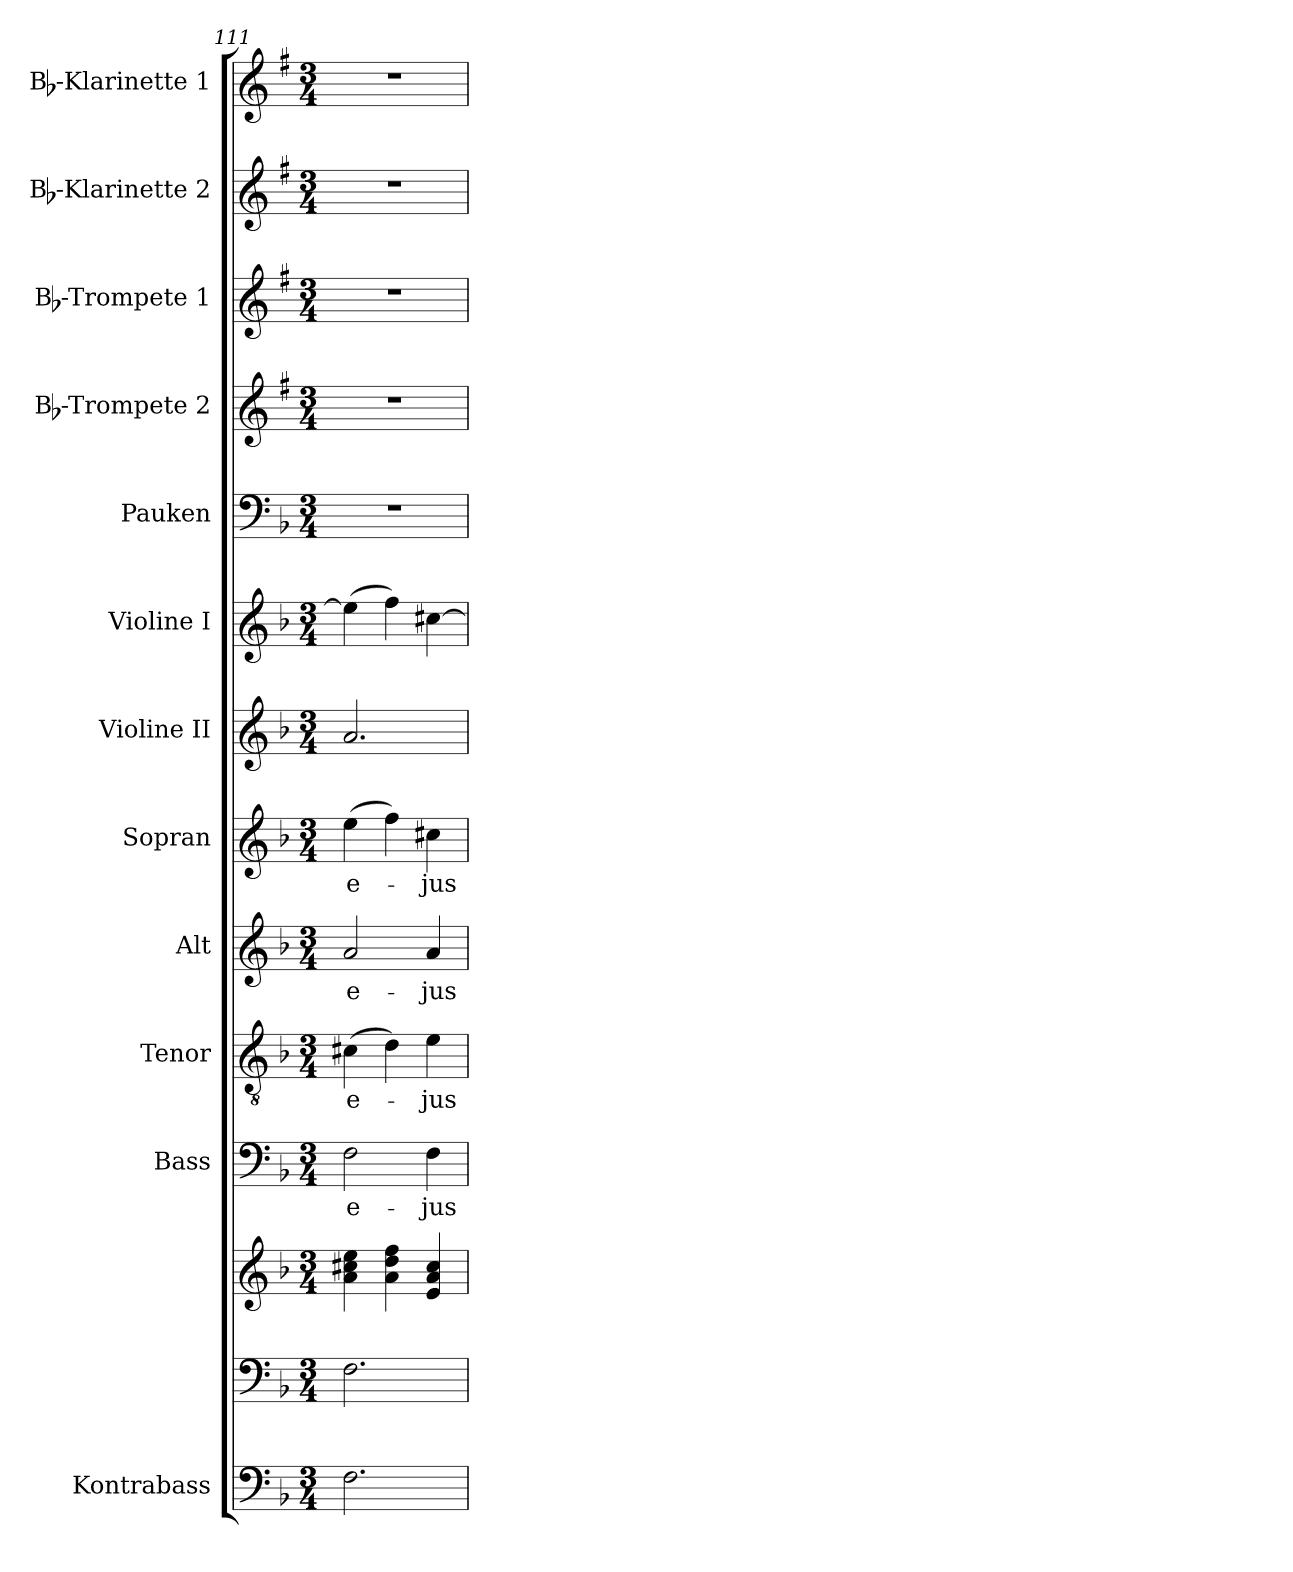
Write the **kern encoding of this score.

**kern	**kern	**kern	**kern	**text	**kern	**text	**kern	**text	**kern	**text	**kern	**kern	**kern	**kern	**kern	**kern	**kern
*part13	*part12	*part12	*part11	*part11	*part10	*part10	*part9	*part9	*part8	*part8	*part7	*part6	*part5	*part4	*part3	*part2	*part1
*staff14	*staff13	*staff12	*staff11	*staff11	*staff10	*staff10	*staff9	*staff9	*staff8	*staff8	*staff7	*staff6	*staff5	*staff4	*staff3	*staff2	*staff1
*I"Kontrabass	*	*	*I"Bass	*	*I"Tenor	*	*I"Alt	*	*I"Sopran	*	*I"Violine II	*I"Violine I	*I"Pauken	*I"Bb-Trompete 2	*I"Bb-Trompete 1	*I"Bb-Klarinette 2	*I"Bb-Klarinette 1
*I'Kb.	*	*	*I'B.	*	*I'T.	*	*I'A.	*	*I'S.	*	*I'Vl. II	*I'Vl. I	*I'Pk.	*I'Bb Trp. 2	*I'Bb Trp. 1	*I'Bb Kl. 2	*I'Bb Kl. 1
*clefF4	*clefF4	*clefG2	*clefF4	*	*clefGv2	*	*clefG2	*	*clefG2	*	*clefG2	*clefG2	*clefF4	*clefG2	*clefG2	*clefG2	*clefG2
*ITrd7c12	*	*	*	*	*	*	*	*	*	*	*	*	*	*ITrd1c2	*ITrd1c2	*ITrd1c2	*ITrd1c2
*k[b-]	*k[b-]	*k[b-]	*k[b-]	*	*k[b-]	*	*k[b-]	*	*k[b-]	*	*k[b-]	*k[b-]	*k[b-]	*k[b-]	*k[b-]	*k[b-]	*k[b-]
*F:	*F:	*F:	*F:	*	*F:	*	*F:	*	*F:	*	*F:	*F:	*F:	*F:	*F:	*F:	*F:
*M3/4	*M3/4	*M3/4	*M3/4	*	*M3/4	*	*M3/4	*	*M3/4	*	*M3/4	*M3/4	*M3/4	*M3/4	*M3/4	*M3/4	*M3/4
=111	=111	=111	=111	=111	=111	=111	=111	=111	=111	=111	=111	=111	=111	=111	=111	=111	=111
!	!	!	!	!LO:LY:b	!	!LO:LY:b	!	!LO:LY:b	!	!LO:LY:b	!	!	!	!	!	!	!
2.FF\	2.F\	4a\ 4cc#X\ 4ee\	2F\	e-	(>4c#X\	e-	2a/	e-	(>4ee\	e-	2.a/	(>4ee\]	2.r	2.r	2.r	2.r	2.r
.	.	4a\ 4dd\ 4ff\	.	.	4d\)	.	.	.	4ff\)	.	.	4ff\)	.	.	.	.	.
!	!	!	!	!LO:LY:b	!	!LO:LY:b	!	!LO:LY:b	!	!LO:LY:b	!	!	!	!	!	!	!
.	.	4e/ 4a/ 4cc#/	4F\	-jus	4e\	-jus	4a/	-jus	4cc#X\	-jus	.	[4cc#X\	.	.	.	.	.
=	=	=	=	=	=	=	=	=	=	=	=	=	=	=	=	=	=
*-	*-	*-	*-	*-	*-	*-	*-	*-	*-	*-	*-	*-	*-	*-	*-	*-	*-
